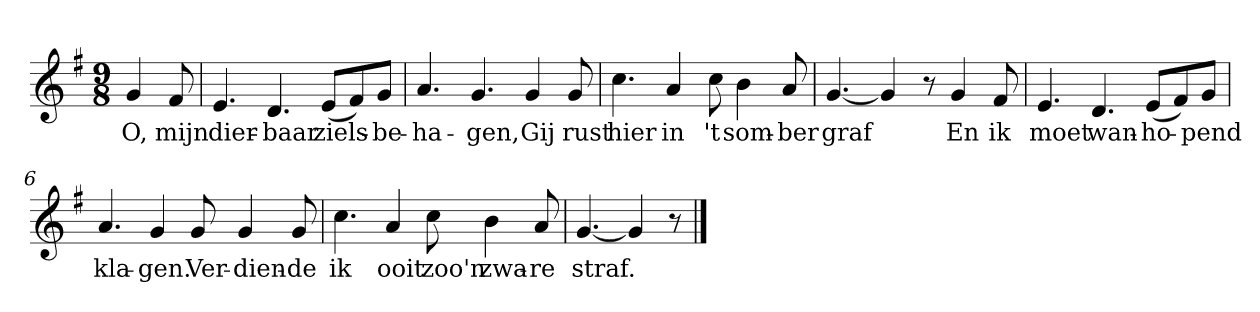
**kern	**text
*part1	*part1
*staff1	*staff1
*clefG2	*
*k[f#]	*
*G:	*
*M9/8	*
*MM120	*
=	=
4g	O,
8f#	mijn
=1	=1
4.e	dier-
4.d	-baar
(8e/L	ziels-
8f#/)	.
8g/J	-be-
=2	=2
4.a	-ha-
4.g	-gen,
4g	Gij
8g	rust
=3	=3
4.cc	hier
4a	in
8cc	't
4b	som-
8a	-ber
=4	=4
[4.g	graf
4g]	.
8r	.
4g	En
8f#	ik
=5	=5
4.e	moet
4.d	wan-
(8e/L	-ho-
8f#/)	.
8g/J	-pend
=6	=6
4.a	kla-
4g	-gen.
8g	Ver-
4g	-dien-
8g	-de
=7	=7
4.cc	ik
4a	ooit
8cc	zoo'n
4b	zwa-
8a	-re
=8	=8
[4.g	straf.
4g]	.
8r	.
==	==
*-	*-
